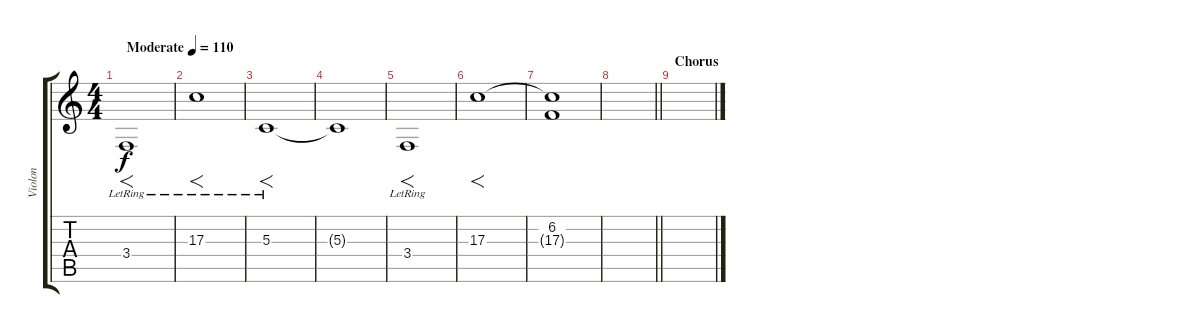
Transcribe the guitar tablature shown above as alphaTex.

\track ("Violon" "Violon") {instrument violin}
\staff {score tabs}
\tuning (E4 B3 G3 D3 A2 E2) {hide}
\ts (4 4)
\tempo (110 "Moderate")
\clef g2
\ks c
3.4{lr}.1{f dy f instrument violin} |
17.3{lr}.1{f} |
5.3{lr}.1{f} |
5.3{t}.1 |
3.4{lr}.1{f} |
17.3.1{f} |
(6.2 17.3{t}).1 |
\barLineRight lightlight
|
\section ("" "Chorus")
